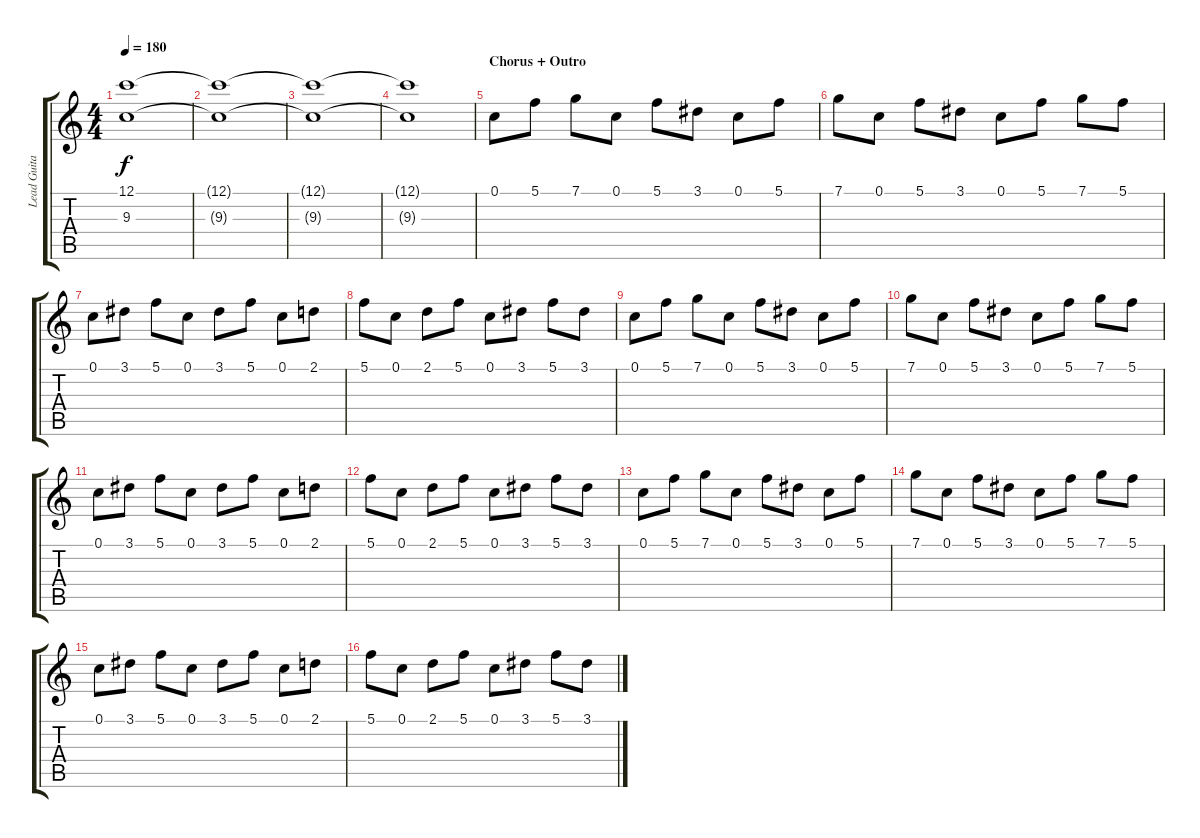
\track ("Lead Guitar" "Lead Guita") {instrument distortionguitar}
\staff {score tabs}
\tuning (C4 G3 Eb3 Bb2 F2 C2) {hide}
\ts (4 4)
\tempo 180
\clef g2
\ks c
(12.1 9.3).1{dy f} |
(12.1{t} 9.3{t}).1 |
(12.1{t} 9.3{t}).1 |
(12.1{t} 9.3{t}).1 |
\section ("" "Chorus + Outro")
0.1.8 5.1.8 7.1.8 0.1.8 5.1.8 3.1.8 0.1.8 5.1.8 |
7.1.8 0.1.8 5.1.8 3.1.8 0.1.8 5.1.8 7.1.8 5.1.8 |
0.1.8 3.1.8 5.1.8 0.1.8 3.1.8 5.1.8 0.1.8 2.1.8 |
5.1.8 0.1.8 2.1.8 5.1.8 0.1.8 3.1.8 5.1.8 3.1.8 |
0.1.8 5.1.8 7.1.8 0.1.8 5.1.8 3.1.8 0.1.8 5.1.8 |
7.1.8 0.1.8 5.1.8 3.1.8 0.1.8 5.1.8 7.1.8 5.1.8 |
0.1.8 3.1.8 5.1.8 0.1.8 3.1.8 5.1.8 0.1.8 2.1.8 |
5.1.8 0.1.8 2.1.8 5.1.8 0.1.8 3.1.8 5.1.8 3.1.8 |
0.1.8 5.1.8 7.1.8 0.1.8 5.1.8 3.1.8 0.1.8 5.1.8 |
7.1.8 0.1.8 5.1.8 3.1.8 0.1.8 5.1.8 7.1.8 5.1.8 |
0.1.8 3.1.8 5.1.8 0.1.8 3.1.8 5.1.8 0.1.8 2.1.8 |
5.1.8 0.1.8 2.1.8 5.1.8 0.1.8 3.1.8 5.1.8 3.1.8
